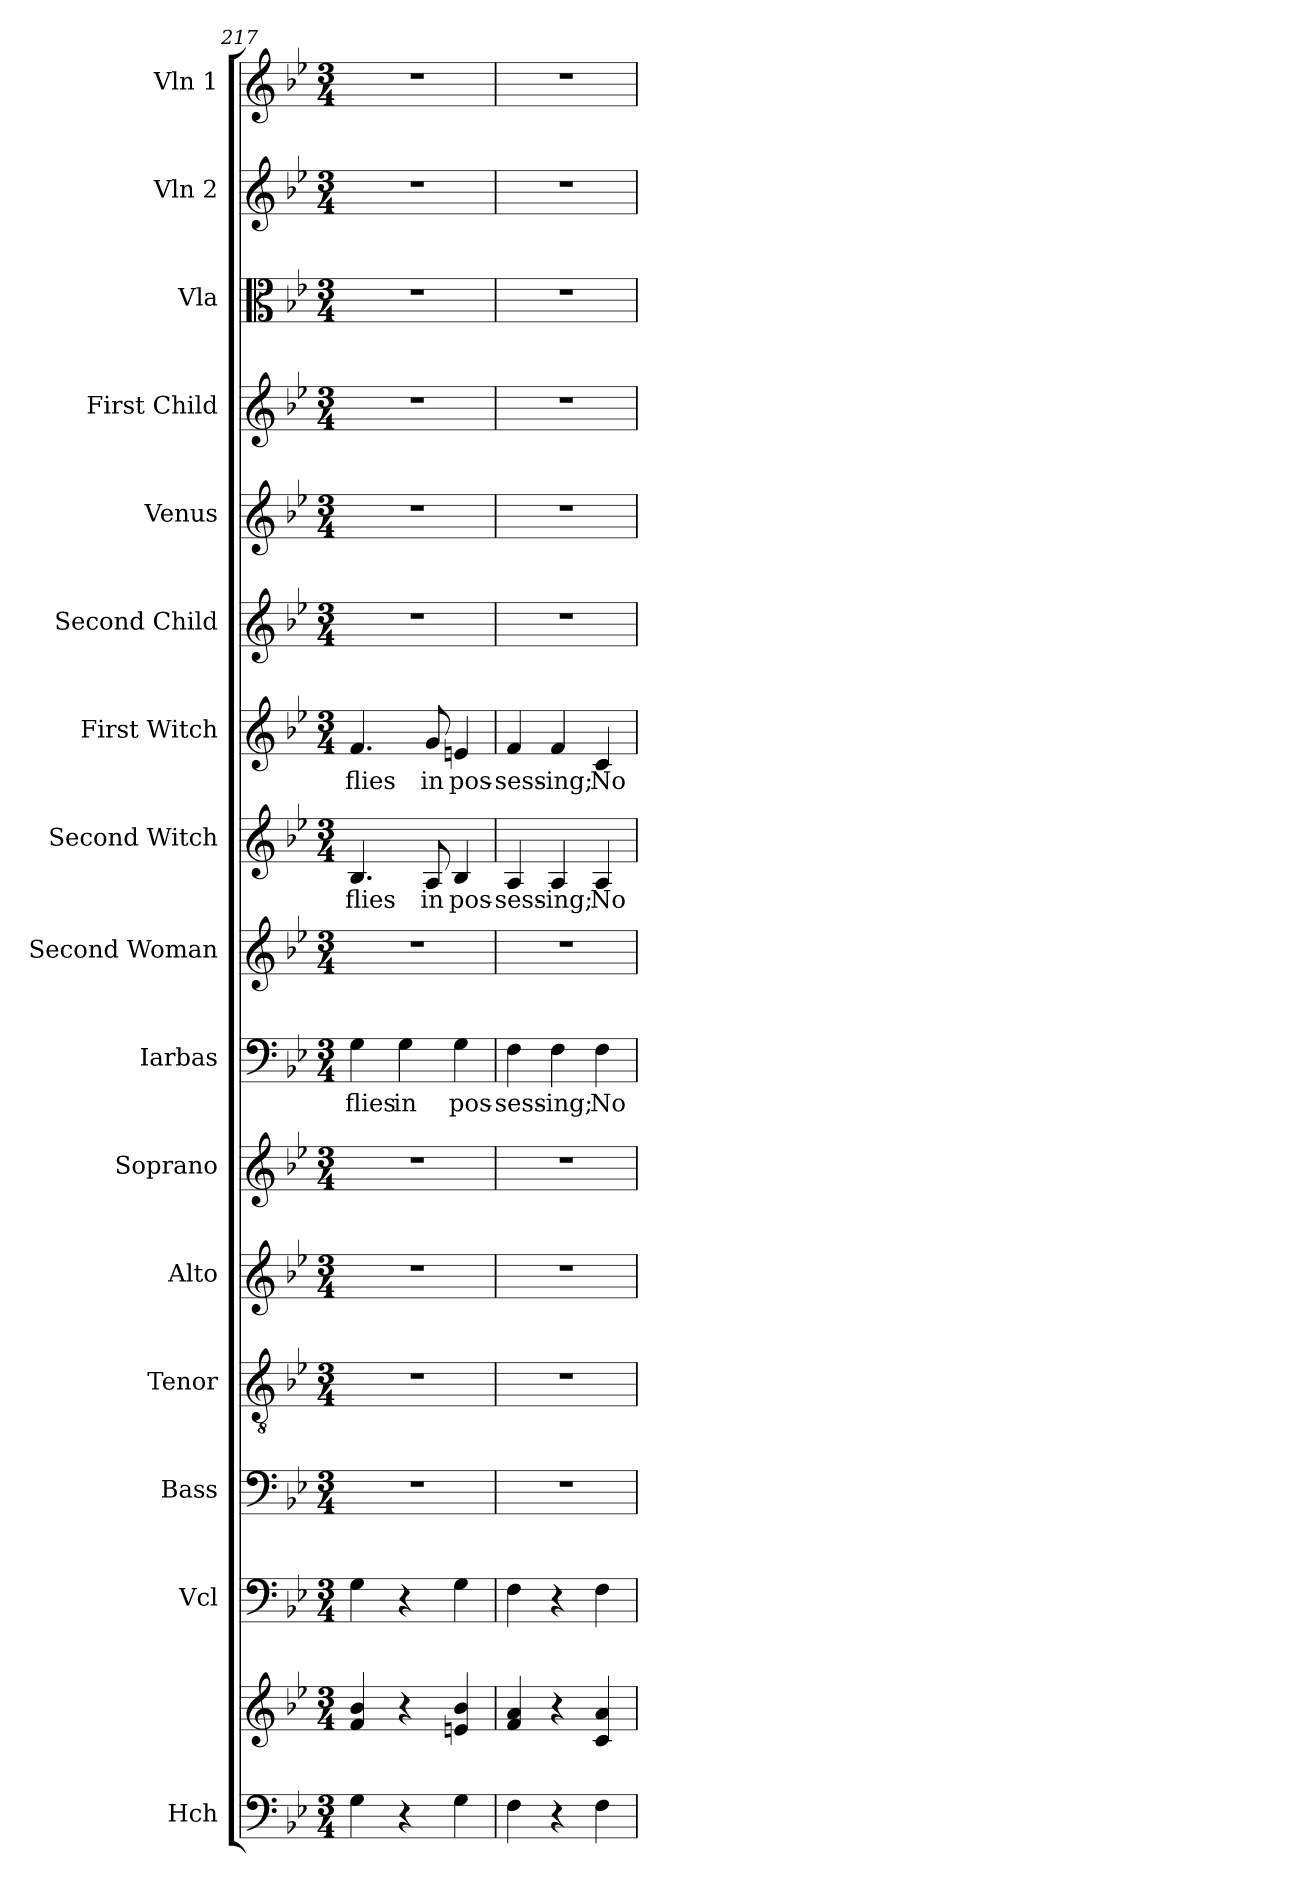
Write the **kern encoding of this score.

**kern	**kern	**kern	**kern	**kern	**kern	**kern	**kern	**text	**kern	**kern	**text	**kern	**text	**kern	**kern	**kern	**kern	**kern	**kern
*part16	*part16	*part15	*part14	*part13	*part12	*part11	*part10	*part10	*part9	*part8	*part8	*part7	*part7	*part6	*part5	*part4	*part3	*part2	*part1
*staff17	*staff16	*staff15	*staff14	*staff13	*staff12	*staff11	*staff10	*staff10	*staff9	*staff8	*staff8	*staff7	*staff7	*staff6	*staff5	*staff4	*staff3	*staff2	*staff1
*I"Hch	*	*I"Vcl	*I"Bass	*I"Tenor	*I"Alto	*I"Soprano	*I"Iarbas	*	*I"Second Woman	*I"Second Witch	*	*I"First Witch	*	*I"Second Child	*I"Venus	*I"First Child	*I"Vla	*I"Vln 2	*I"Vln 1
*I'Hch.	*	*I'Vc.	*I'B.	*I'T.	*I'A.	*I'S.	*I'I.	*	*I'2W	*I'W2.	*	*I'W1	*	*I'C2.	*I'V.	*I'C1	*I'Vla.	*I'Vln.	*I'Vln.
*clefF4	*clefG2	*clefF4	*clefF4	*clefGv2	*clefG2	*clefG2	*clefF4	*	*clefG2	*clefG2	*	*clefG2	*	*clefG2	*clefG2	*clefG2	*clefC3	*clefG2	*clefG2
*k[b-e-]	*k[b-e-]	*k[b-e-]	*k[b-e-]	*k[b-e-]	*k[b-e-]	*k[b-e-]	*k[b-e-]	*	*k[b-e-]	*k[b-e-]	*	*k[b-e-]	*	*k[b-e-]	*k[b-e-]	*k[b-e-]	*k[b-e-]	*k[b-e-]	*k[b-e-]
*M3/4	*M3/4	*M3/4	*M3/4	*M3/4	*M3/4	*M3/4	*M3/4	*	*M3/4	*M3/4	*	*M3/4	*	*M3/4	*M3/4	*M3/4	*M3/4	*M3/4	*M3/4
=217	=217	=217	=217	=217	=217	=217	=217	=217	=217	=217	=217	=217	=217	=217	=217	=217	=217	=217	=217
!	!	!	!	!	!	!	!	!LO:LY:b	!	!	!LO:LY:b	!	!LO:LY:b	!	!	!	!	!	!
4G\	4f/ 4b-/	4G\	2.r	2.r	2.r	2.r	4G\	flies	2.r	4.B-/	flies	4.f/	flies	2.r	2.r	2.r	2.r	2.r	2.r
!	!	!	!	!	!	!	!	!LO:LY:b	!	!	!	!	!	!	!	!	!	!	!
4r	4r	4r	.	.	.	.	4G\	in	.	.	.	.	.	.	.	.	.	.	.
!	!	!	!	!	!	!	!	!	!	!	!LO:LY:b	!	!LO:LY:b	!	!	!	!	!	!
.	.	.	.	.	.	.	.	.	.	8A/	in	8g/	in	.	.	.	.	.	.
!	!	!	!	!	!	!	!	!LO:LY:b	!	!	!LO:LY:b	!	!LO:LY:b	!	!	!	!	!	!
4G\	4en/ 4b-/	4G\	.	.	.	.	4G\	pos-	.	4B-/	pos-	4en/	pos-	.	.	.	.	.	.
=218	=218	=218	=218	=218	=218	=218	=218	=218	=218	=218	=218	=218	=218	=218	=218	=218	=218	=218	=218
!	!	!	!	!	!	!	!	!LO:LY:b	!	!	!LO:LY:b	!	!LO:LY:b	!	!	!	!	!	!
4F\	4f/ 4a/	4F\	2.r	2.r	2.r	2.r	4F\	-sess-	2.r	4A/	-sess-	4f/	-sess-	2.r	2.r	2.r	2.r	2.r	2.r
!	!	!	!	!	!	!	!	!LO:LY:b	!	!	!LO:LY:b	!	!LO:LY:b	!	!	!	!	!	!
4r	4r	4r	.	.	.	.	4F\	-ing;	.	4A/	-ing;	4f/	-ing;	.	.	.	.	.	.
!	!	!	!	!	!	!	!	!LO:LY:b	!	!	!LO:LY:b	!	!LO:LY:b	!	!	!	!	!	!
4F\	4c/ 4a/	4F\	.	.	.	.	4F\	No	.	4A/	No	4c/	No	.	.	.	.	.	.
=	=	=	=	=	=	=	=	=	=	=	=	=	=	=	=	=	=	=	=
*-	*-	*-	*-	*-	*-	*-	*-	*-	*-	*-	*-	*-	*-	*-	*-	*-	*-	*-	*-
